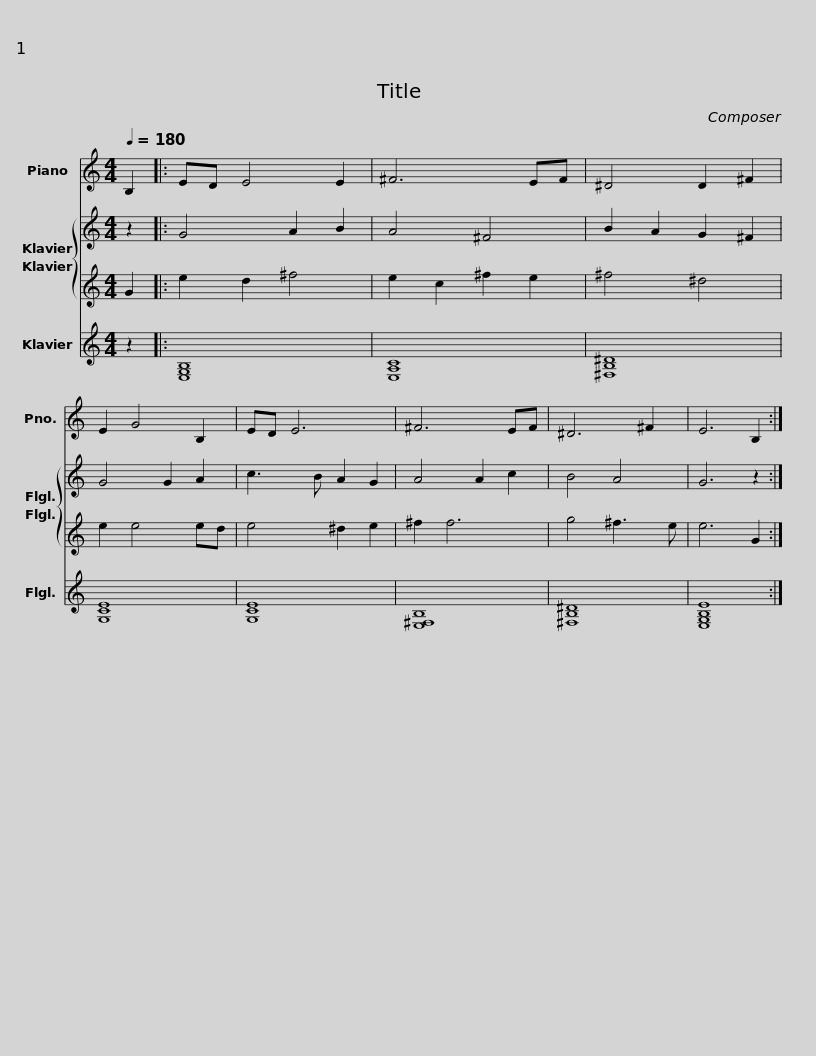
X:1
%%score 1 { 2 3 } 4
L:1/8
Q:1/4=180
M:4/4
I:linebreak $
K:C
V:1 treble
V:2 treble
V:3 treble
V:4 treble
V:1
 B,2 |: ED E4 E2 | ^F6 EF | ^D4 D2 ^F2 | E2 G4 B,2 |$ %5
 ED E6 | ^F6 EF | ^D6 ^F2 | E6 B,2 :| %9
V:2
 z2 |: G4 A2 B2 | A4 ^F4 | B2 A2 G2 ^F2 | G4 G2 A2 |$ %5
 c3 B A2 G2 | A4 A2 c2 | B4 A4 | G6 z2 :| %9
V:3
 G2 |: e2 d2 ^f4 | e2 c2 ^f2 e2 | ^f4 ^d4 | e2 e4 ed |$ %5
 e4 ^d2 e2 | ^f2 f6 | g4 ^f3 e | e6 G2 :| %9
V:4
 z2 |: [E,G,B,]8 | [E,A,C]8 | [^F,B,^D]8 | [G,CE]8 |$ %5
 [G,CE]8 | [E,^F,B,]8 | [^F,B,^D]8 | [E,G,B,E]8 :| %9
